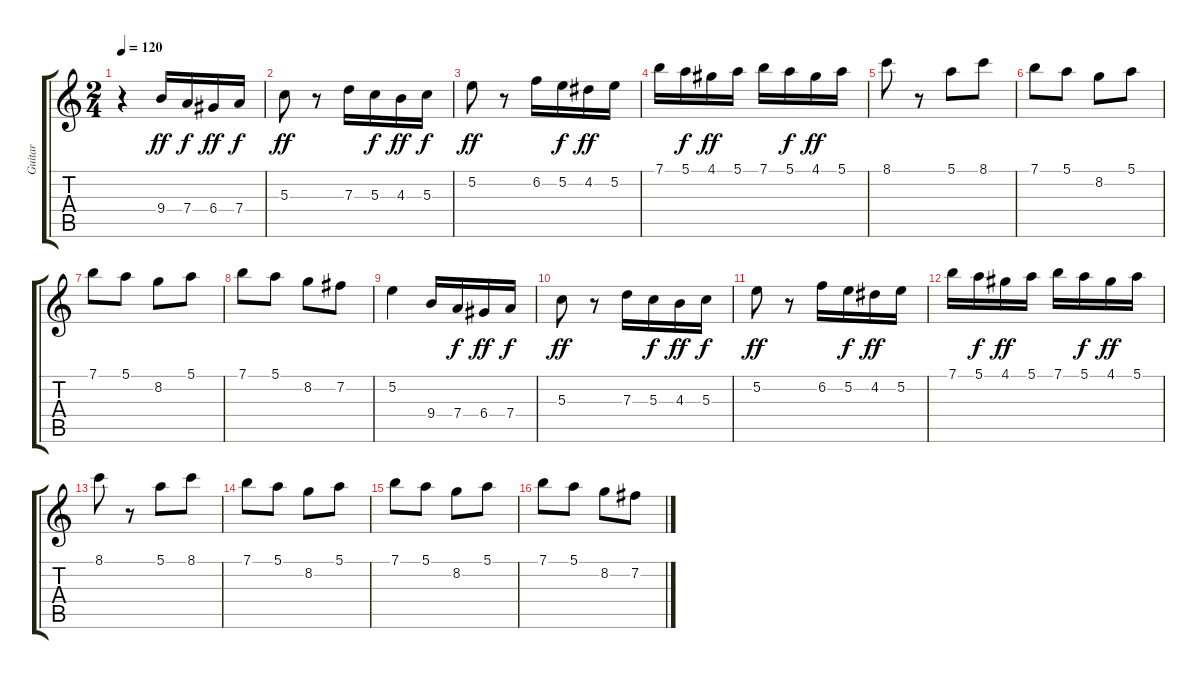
\track ("Guitar" "Guitar") {instrument distortionguitar}
\staff {score tabs}
\tuning (E4 B3 G3 D3 A2 E2) {hide}
\ts (2 4)
\tempo 120
\clef g2
\ks c
r.4{dy ff instrument distortionguitar} 9.4.16{volume 16 balance 8} 7.4.16{dy f} 6.4.16{dy ff} 7.4.16{dy f} |
5.3.8{dy ff} r.8 7.3.16 5.3.16{dy f} 4.3.16{dy ff} 5.3.16{dy f} |
5.2.8{dy ff} r.8 6.2.16 5.2.16{dy f} 4.2.16{dy ff} 5.2.16 |
7.1.16 5.1.16{dy f} 4.1.16{dy ff} 5.1.16 7.1.16 5.1.16{dy f} 4.1.16{dy ff} 5.1.16 |
8.1.8 r.8 5.1.8 8.1.8 |
7.1.8 5.1.8 8.2.8 5.1.8 |
7.1.8 5.1.8 8.2.8 5.1.8 |
7.1.8 5.1.8 8.2.8 7.2.8 |
5.2.4 9.4.16 7.4.16{dy f} 6.4.16{dy ff} 7.4.16{dy f} |
5.3.8{dy ff} r.8 7.3.16 5.3.16{dy f} 4.3.16{dy ff} 5.3.16{dy f} |
5.2.8{dy ff} r.8 6.2.16 5.2.16{dy f} 4.2.16{dy ff} 5.2.16 |
7.1.16 5.1.16{dy f} 4.1.16{dy ff} 5.1.16 7.1.16 5.1.16{dy f} 4.1.16{dy ff} 5.1.16 |
8.1.8 r.8 5.1.8 8.1.8 |
7.1.8 5.1.8 8.2.8 5.1.8 |
7.1.8 5.1.8 8.2.8 5.1.8 |
7.1.8 5.1.8 8.2.8 7.2.8
